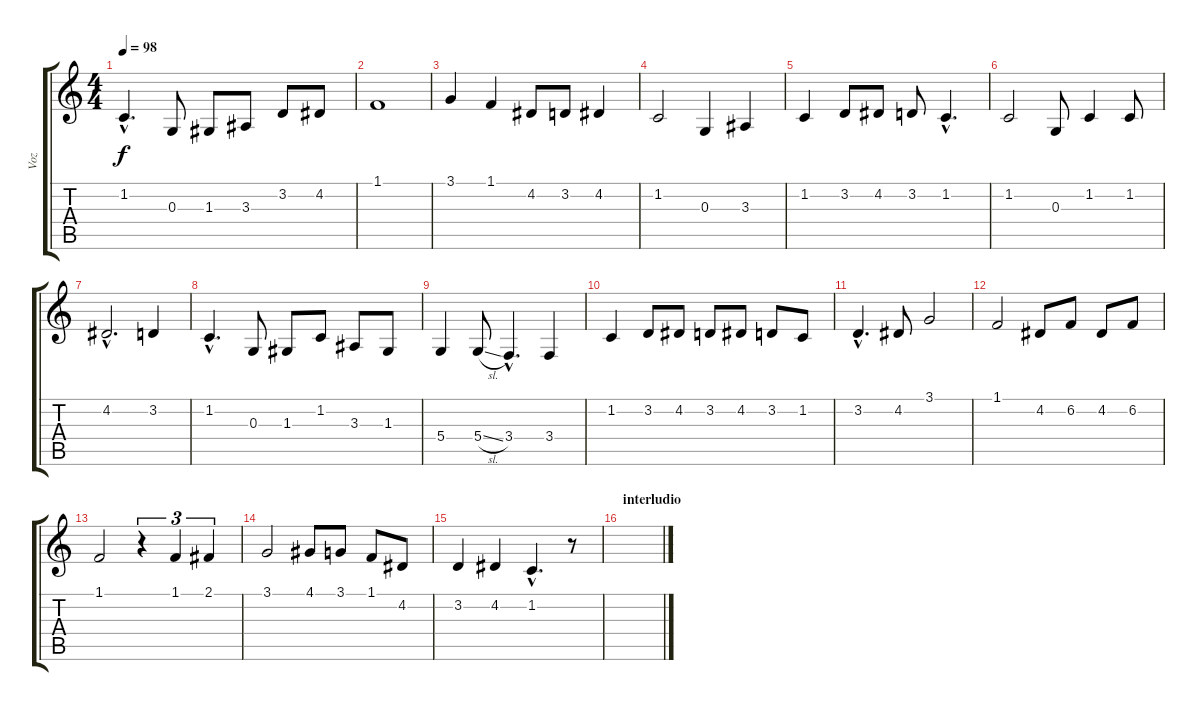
\track ("Voz" "Voz") {instrument lead6voice}
\staff {score tabs}
\tuning (E4 B3 G3 D3 A2 E2) {hide}
\ts (4 4)
\tempo 98
\clef g2
\ks c
1.2{hac}.4{d dy f} 0.3.8 1.3.8 3.3.8 3.2.8 4.2.8 |
1.1.1 |
3.1.4 1.1.4 4.2.8 3.2.8 4.2.4 |
1.2.2 0.3.4 3.3.4 |
1.2.4 3.2.8 4.2.8 3.2.8 1.2{hac}.4{d} |
\section ("" "")
1.2.2 0.3.8 1.2.4 1.2.8 |
4.2{hac}.2{d} 3.2.4 |
1.2{hac}.4{d} 0.3.8 1.3.8 1.2.8 3.3.8 1.3.8 |
5.4.4 5.4{sl}.8 3.4{hac}.4{d} 3.4.4 |
1.2.4 3.2.8 4.2.8 3.2.8 4.2.8 3.2.8 1.2.8 |
3.2{hac}.4{d} 4.2.8 3.1.2 |
1.1.2 4.2.8 6.2.8 4.2.8 6.2.8 |
1.1.2 r.4{tu (3 2)} 1.1.4{tu (3 2)} 2.1.4{tu (3 2)} |
3.1.2 4.1.8 3.1.8 1.1.8 4.2.8 |
3.2.4 4.2.4 1.2{hac}.4{d} r.8 |
\section ("" "interludio")
